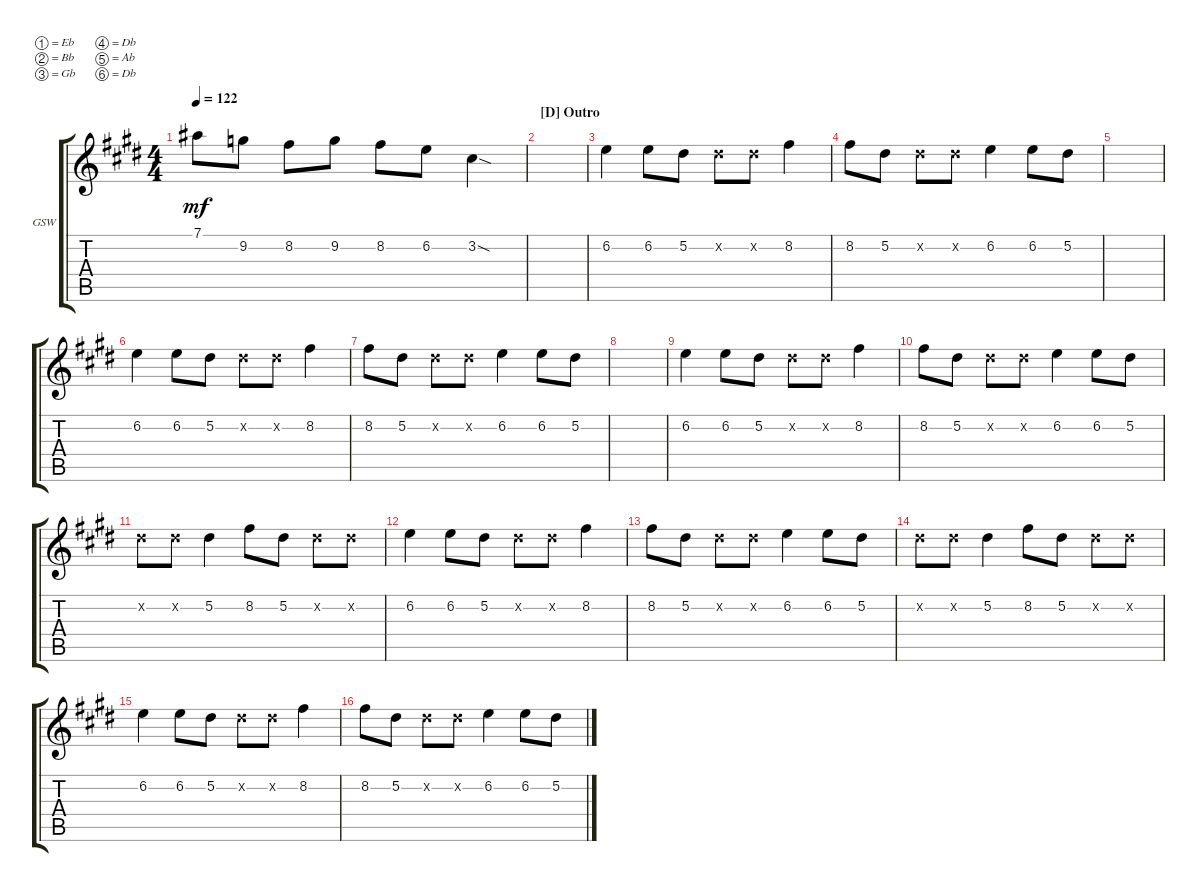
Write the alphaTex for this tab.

\defaultSystemsLayout 4
\bracketExtendMode groupsimilarinstruments
\firstSystemTrackNameOrientation horizontal
\otherSystemsTrackNameOrientation horizontal
\track ("Guitarra Solo Wha" "GSW") {multiBarRest instrument overdrivenguitar}
\staff {score tabs}
\tuning (Eb4 Bb3 Gb3 Db3 Ab2 Db2)
\ts (4 4)
\tempo 122
\clef g2
\ks e
7.1.8{dy mf} 9.2.8 8.2.8 9.2.8 8.2.8 6.2.8 3.2{sod}.4 |
\section ("D" "Outro")
|
6.2.4 6.2.8 5.2.8 5.2{x}.8 5.2{x}.8 8.2.4 |
8.2.8 5.2.8 5.2{x}.8 5.2{x}.8 6.2.4 6.2.8 5.2.8 |
|
6.2.4 6.2.8 5.2.8 5.2{x}.8 5.2{x}.8 8.2.4 |
8.2.8 5.2.8 5.2{x}.8 5.2{x}.8 6.2.4 6.2.8 5.2.8 |
|
6.2.4 6.2.8 5.2.8 5.2{x}.8 5.2{x}.8 8.2.4 |
8.2.8 5.2.8 5.2{x}.8 5.2{x}.8 6.2.4 6.2.8 5.2.8 |
5.2{x}.8 5.2{x}.8 5.2.4 8.2.8 5.2.8 5.2{x}.8 5.2{x}.8 |
6.2.4 6.2.8 5.2.8 5.2{x}.8 5.2{x}.8 8.2.4 |
8.2.8 5.2.8 5.2{x}.8 5.2{x}.8 6.2.4 6.2.8 5.2.8 |
5.2{x}.8 5.2{x}.8 5.2.4 8.2.8 5.2.8 5.2{x}.8 5.2{x}.8 |
6.2.4 6.2.8 5.2.8 5.2{x}.8 5.2{x}.8 8.2.4 |
8.2.8 5.2.8 5.2{x}.8 5.2{x}.8 6.2.4 6.2.8 5.2.8
